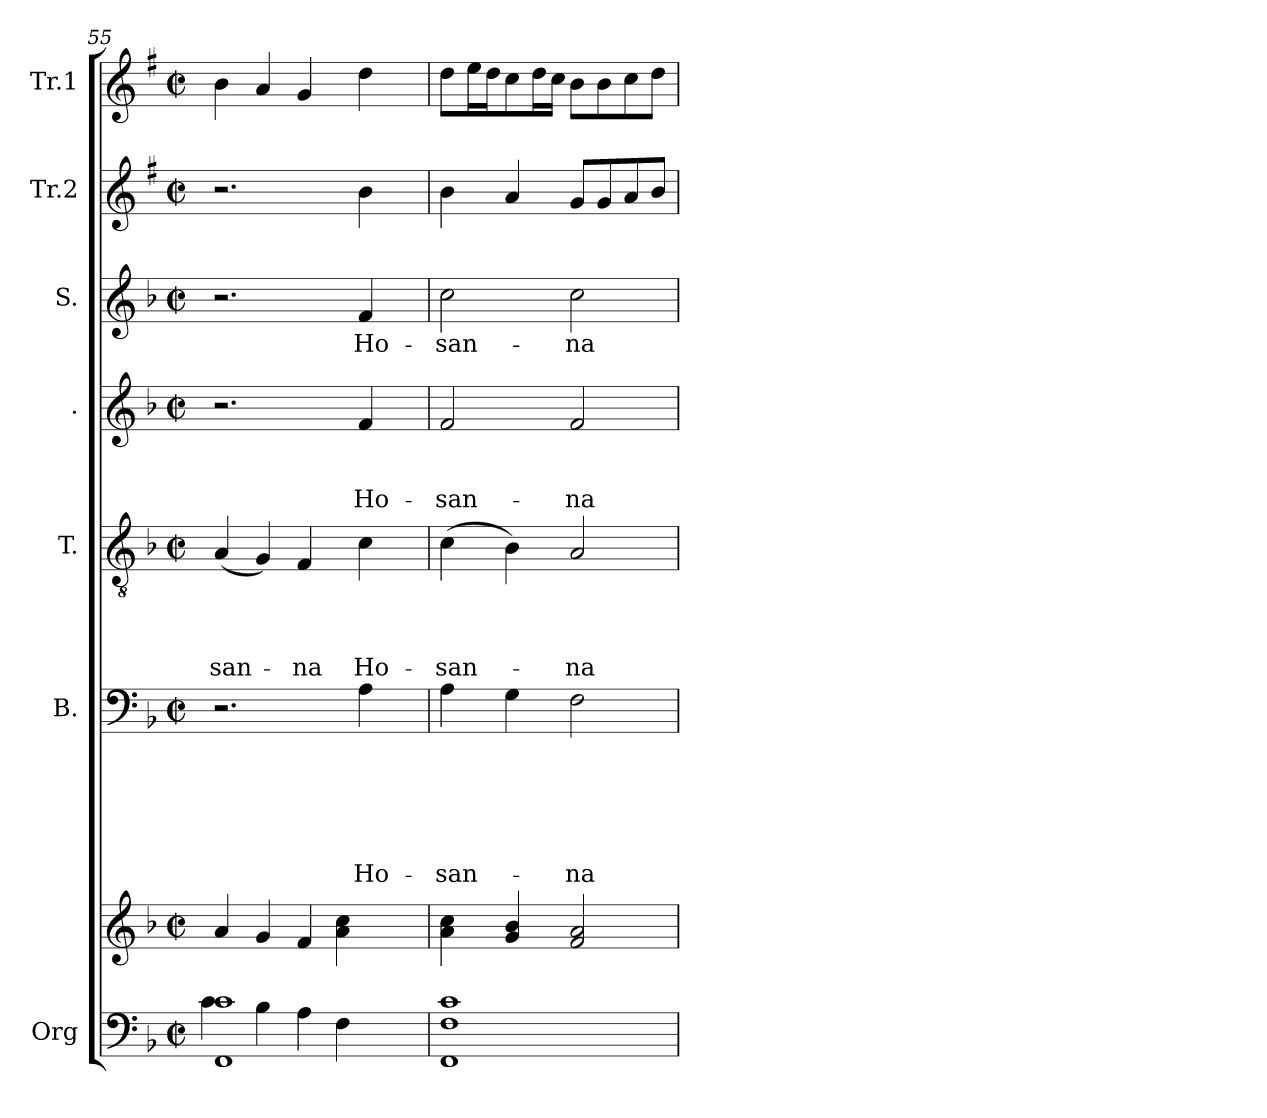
**kern	**kern	**kern	**text	**text	**text	**text	**text	**text	**kern	**text	**text	**text	**text	**kern	**text	**text	**text	**kern	**text	**kern	**kern
*part7	*part7	*part6	*part6	*part6	*part6	*part6	*part6	*part6	*part5	*part5	*part5	*part5	*part5	*part4	*part4	*part4	*part4	*part3	*part3	*part2	*part1
*staff8	*staff7	*staff6	*staff6	*staff6	*staff6	*staff6	*staff6	*staff6	*staff5	*staff5	*staff5	*staff5	*staff5	*staff4	*staff4	*staff4	*staff4	*staff3	*staff3	*staff2	*staff1
*I"Org	*	*I"B.	*	*	*	*	*	*	*I"T.	*	*	*	*	*I".	*	*	*	*I"S.	*	*I"Tr.2	*I"Tr.1
*	*	*I'B.	*	*	*	*	*	*	*I'T.	*	*	*	*	*	*	*	*	*I'S.	*	*I'Tr.2	*I'Tr.1
*clefF4	*clefG2	*clefF4	*	*	*	*	*	*	*clefGv2	*	*	*	*	*clefG2	*	*	*	*clefG2	*	*clefG2	*clefG2
*	*	*	*	*	*	*	*	*	*	*	*	*	*	*	*	*	*	*	*	*ITrd1c2	*ITrd1c2
*k[b-]	*k[b-]	*k[b-]	*	*	*	*	*	*	*k[b-]	*	*	*	*	*k[b-]	*	*	*	*k[b-]	*	*k[b-]	*k[b-]
*F:	*F:	*F:	*	*	*	*	*	*	*F:	*	*	*	*	*F:	*	*	*	*F:	*	*F:	*F:
*M2/2	*M2/2	*M2/2	*	*	*	*	*	*	*M2/2	*	*	*	*	*M2/2	*	*	*	*M2/2	*	*M2/2	*M2/2
*met(c|)	*met(c|)	*met(c|)	*	*	*	*	*	*	*met(c|)	*	*	*	*	*met(c|)	*	*	*	*met(c|)	*	*met(c|)	*met(c|)
=55	=55	=55	=55	=55	=55	=55	=55	=55	=55	=55	=55	=55	=55	=55	=55	=55	=55	=55	=55	=55	=55
*^	*^	*	*	*	*	*	*	*	*	*	*	*	*	*	*	*	*	*	*	*	*
*	*^	*	*	*	*	*	*	*	*	*	*	*	*	*	*	*	*	*	*	*	*	*	*
!	!	!	!	!	!	!	!	!	!	!	!	!	!	!	!	!LO:LY:b	!	!	!	!	!	!	!	!
1FF 1c	4c\	2ryy	4a/	2ryy	2.r	.	.	.	.	.	.	(<4A/	.	.	.	-san-	2.r	.	.	.	2.r	.	2.r	4a\
.	4B-\	.	4g/	.	.	.	.	.	.	.	.	4G/)	.	.	.	.	.	.	.	.	.	.	.	4g/
!	!	!	!	!	!	!	!	!	!	!	!	!	!	!	!	!LO:LY:b	!	!	!	!	!	!	!	!
.	4A\	8ryy	4f/	8ryy	.	.	.	.	.	.	.	4F/	.	.	.	-na	.	.	.	.	.	.	.	4f/
.	.	32ryy	.	32ryy	.	.	.	.	.	.	.	.	.	.	.	.	.	.	.	.	.	.	.	.
.	.	4F\	.	4a\ 4cc\	.	.	.	.	.	.	.	.	.	.	.	.	.	.	.	.	.	.	.	.
!	!	!	!	!	!	!	!	!	!	!	!LO:LY:b	!	!	!	!	!LO:LY:b	!	!	!	!LO:LY:b	!	!LO:LY:b	!	!
.	4ryy	.	16.ryy	.	4A\	.	.	.	.	.	Ho-	4c\	.	.	.	Ho-	4f/	.	.	Ho-	4f/	Ho-	4a\	4cc\
.	.	.	8ryy	.	.	.	.	.	.	.	.	.	.	.	.	.	.	.	.	.	.	.	.	.
.	.	16.ryy	.	16.ryy	.	.	.	.	.	.	.	.	.	.	.	.	.	.	.	.	.	.	.	.
.	.	.	32ryy	.	.	.	.	.	.	.	.	.	.	.	.	.	.	.	.	.	.	.	.	.
*v	*v	*v	*	*	*	*	*	*	*	*	*	*	*	*	*	*	*	*	*	*	*	*	*	*
*	*v	*v	*	*	*	*	*	*	*	*	*	*	*	*	*	*	*	*	*	*	*	*
=56	=56	=56	=56	=56	=56	=56	=56	=56	=56	=56	=56	=56	=56	=56	=56	=56	=56	=56	=56	=56	=56
!	!	!	!	!	!	!	!	!LO:LY:b	!	!	!	!	!LO:LY:b	!	!	!	!LO:LY:b	!	!LO:LY:b	!	!
1FF 1F 1c	4a\ 4cc\	4A\	.	.	.	.	.	-san-	(>4c\	.	.	.	-san-	2f/	.	.	-san-	2cc\	-san-	4a\	8cc\L
.	.	.	.	.	.	.	.	.	.	.	.	.	.	.	.	.	.	.	.	.	16dd\L
.	.	.	.	.	.	.	.	.	.	.	.	.	.	.	.	.	.	.	.	.	16cc\J
.	4g/ 4b-/	4G\	.	.	.	.	.	.	4B-\)	.	.	.	.	.	.	.	.	.	.	4g/	8b-\
.	.	.	.	.	.	.	.	.	.	.	.	.	.	.	.	.	.	.	.	.	16cc\L
.	.	.	.	.	.	.	.	.	.	.	.	.	.	.	.	.	.	.	.	.	16b-\JJ
!	!	!	!	!	!	!	!	!LO:LY:b	!	!	!	!	!LO:LY:b	!	!	!	!LO:LY:b	!	!LO:LY:b	!	!
.	2f/ 2a/	2F\	.	.	.	.	.	-na	2A/	.	.	.	-na	2f/	.	.	-na	2cc\	-na	8f/L	8a\L
.	.	.	.	.	.	.	.	.	.	.	.	.	.	.	.	.	.	.	.	8f/	8a\
.	.	.	.	.	.	.	.	.	.	.	.	.	.	.	.	.	.	.	.	8g/	8b-\
.	.	.	.	.	.	.	.	.	.	.	.	.	.	.	.	.	.	.	.	8a/J	8cc\J
=	=	=	=	=	=	=	=	=	=	=	=	=	=	=	=	=	=	=	=	=	=
*-	*-	*-	*-	*-	*-	*-	*-	*-	*-	*-	*-	*-	*-	*-	*-	*-	*-	*-	*-	*-	*-
